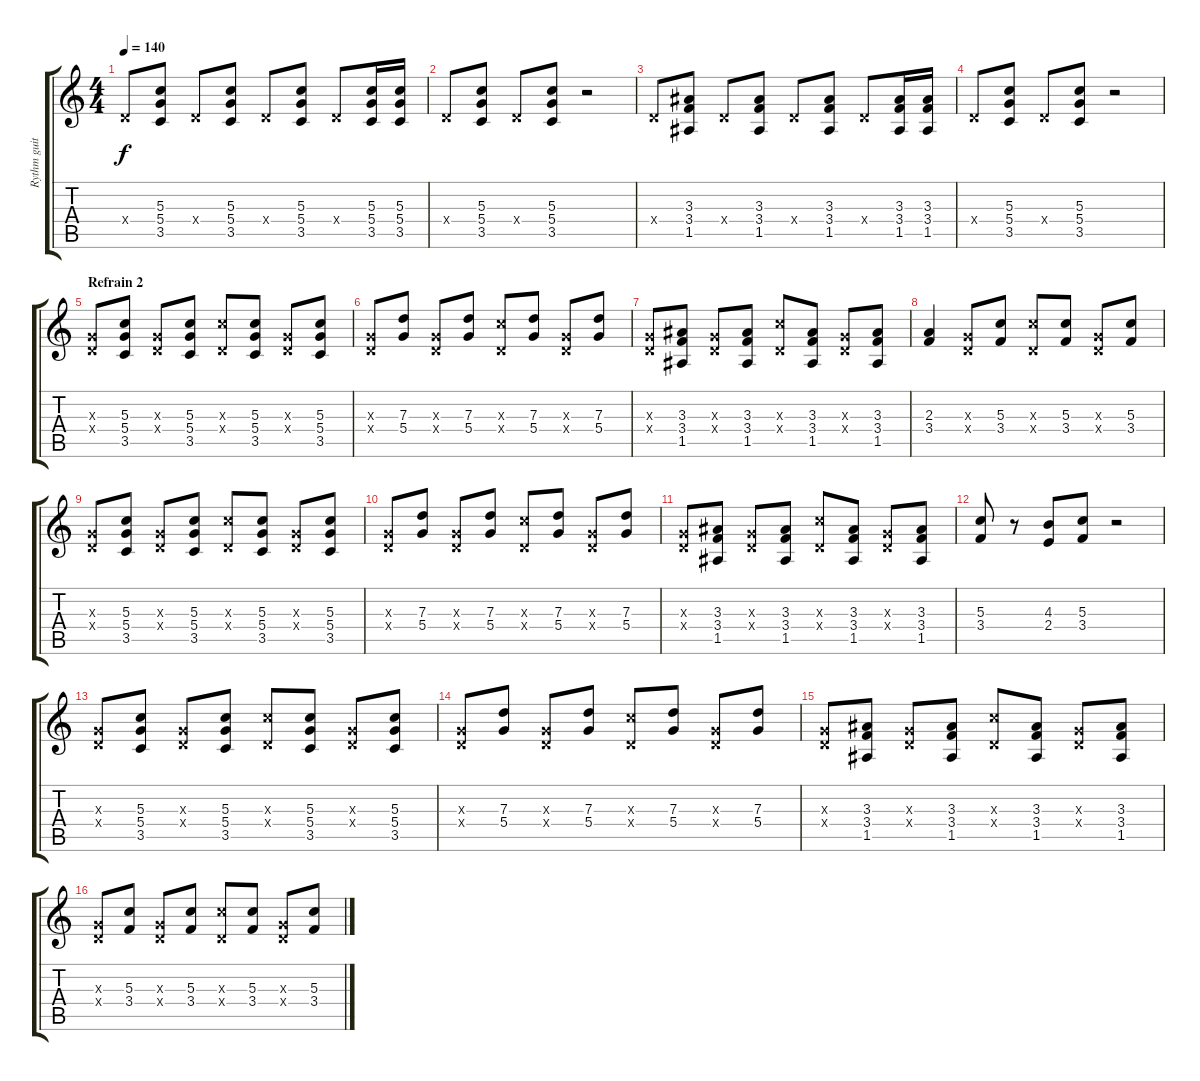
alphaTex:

\track ("Rythm guitar" "Rythm guit") {instrument acousticguitarsteel}
\staff {score tabs}
\tuning (E4 B3 G3 D3 A2 E2) {hide}
\ts (4 4)
\tempo 140
\clef g2
\ks c
0.4{x}.8{dy f} (5.3 5.4 3.5).8 0.4{x}.8 (5.3 5.4 3.5).8 0.4{x}.8 (5.3 5.4 3.5).8 0.4{x}.8 (5.3 5.4 3.5).16 (5.3 5.4 3.5).16 |
0.4{x}.8 (5.3 5.4 3.5).8 0.4{x}.8 (5.3 5.4 3.5).8 r.2 |
0.4{x}.8 (3.3 3.4 1.5).8 0.4{x}.8 (3.3 3.4 1.5).8 0.4{x}.8 (3.3 3.4 1.5).8 0.4{x}.8 (3.3 3.4 1.5).16 (3.3 3.4 1.5).16 |
0.4{x}.8 (5.3 5.4 3.5).8 0.4{x}.8 (5.3 5.4 3.5).8 r.2 |
\section ("" "Refrain 2")
(0.3{x} 0.4{x}).8{volume 12 balance 10} (5.3 5.4 3.5).8 (0.3{x} 0.4{x}).8 (5.3 5.4 3.5).8 (5.3{x} 0.4{x}).8 (5.3 5.4 3.5).8 (0.3{x} 0.4{x}).8 (5.3 5.4 3.5).8 |
(0.3{x} 0.4{x}).8 (7.3 5.4).8 (0.3{x} 0.4{x}).8 (7.3 5.4).8 (5.3{x} 0.4{x}).8 (7.3 5.4).8 (0.3{x} 0.4{x}).8 (7.3 5.4).8 |
(0.3{x} 0.4{x}).8 (3.3 3.4 1.5).8 (0.3{x} 0.4{x}).8 (3.3 3.4 1.5).8 (5.3{x} 0.4{x}).8 (3.3 3.4 1.5).8 (0.3{x} 0.4{x}).8 (3.3 3.4 1.5).8 |
(2.3 3.4).4 (0.3{x} 0.4{x}).8 (5.3 3.4).8 (5.3{x} 0.4{x}).8 (5.3 3.4).8 (0.3{x} 0.4{x}).8 (5.3 3.4).8 |
(0.3{x} 0.4{x}).8 (5.3 5.4 3.5).8 (0.3{x} 0.4{x}).8 (5.3 5.4 3.5).8 (5.3{x} 0.4{x}).8 (5.3 5.4 3.5).8 (0.3{x} 0.4{x}).8 (5.3 5.4 3.5).8 |
(0.3{x} 0.4{x}).8 (7.3 5.4).8 (0.3{x} 0.4{x}).8 (7.3 5.4).8 (5.3{x} 0.4{x}).8 (7.3 5.4).8 (0.3{x} 0.4{x}).8 (7.3 5.4).8 |
(0.3{x} 0.4{x}).8 (3.3 3.4 1.5).8 (0.3{x} 0.4{x}).8 (3.3 3.4 1.5).8 (5.3{x} 0.4{x}).8 (3.3 3.4 1.5).8 (0.3{x} 0.4{x}).8 (3.3 3.4 1.5).8 |
(5.3 3.4).8 r.8 (4.3 2.4).8 (5.3 3.4).8 r.2 |
(0.3{x} 0.4{x}).8 (5.3 5.4 3.5).8 (0.3{x} 0.4{x}).8 (5.3 5.4 3.5).8 (5.3{x} 0.4{x}).8 (5.3 5.4 3.5).8 (0.3{x} 0.4{x}).8 (5.3 5.4 3.5).8 |
(0.3{x} 0.4{x}).8 (7.3 5.4).8 (0.3{x} 0.4{x}).8 (7.3 5.4).8 (5.3{x} 0.4{x}).8 (7.3 5.4).8 (0.3{x} 0.4{x}).8 (7.3 5.4).8 |
(0.3{x} 0.4{x}).8 (3.3 3.4 1.5).8 (0.3{x} 0.4{x}).8 (3.3 3.4 1.5).8 (5.3{x} 0.4{x}).8 (3.3 3.4 1.5).8 (0.3{x} 0.4{x}).8 (3.3 3.4 1.5).8 |
(0.3{x} 0.4{x}).8 (5.3 3.4).8 (0.3{x} 0.4{x}).8 (5.3 3.4).8 (5.3{x} 0.4{x}).8 (5.3 3.4).8 (0.3{x} 0.4{x}).8 (5.3 3.4).8
